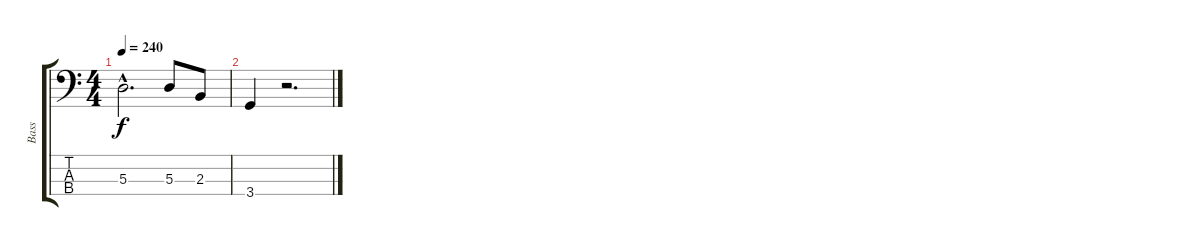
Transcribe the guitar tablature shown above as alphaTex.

\track ("Bass" "Bass") {instrument electricbasspick}
\staff {score tabs}
\tuning (G2 D2 A1 E1) {hide}
\ts (4 4)
\tempo 240
\clef f4
\ks c
5.3{hac}.2{d dy f} 5.3.8 2.3.8 |
3.4.4 r.2{d}
